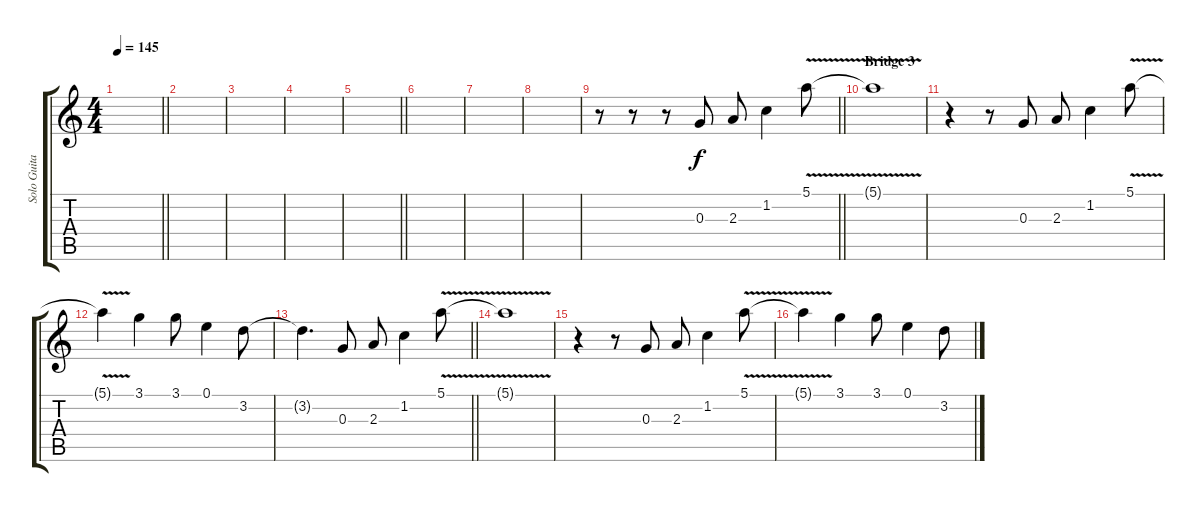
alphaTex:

\track ("Solo Guitar" "Solo Guita") {instrument distortionguitar}
\staff {score tabs}
\tuning (E4 B3 G3 D3 A2 E2) {hide}
\ts (4 4)
\tempo 145
\clef g2
\barLineRight lightlight
\ks c
|
|
|
|
\barLineRight lightlight
|
|
|
|
\barLineRight lightlight
r.8 r.8 r.8 0.3.8 2.3.8 1.2.4 5.1{v}.8 |
\section ("" "Bridge 3")
5.1{t}.1 |
r.4 r.8 0.3.8 2.3.8 1.2.4 5.1{v}.8 |
5.1{t}.4 3.1.4 3.1.8 0.1.4 3.2.8 |
\barLineRight lightlight
3.2{t}.4{d} 0.3.8 2.3.8 1.2.4 5.1{v}.8 |
5.1{t}.1 |
r.4 r.8 0.3.8 2.3.8 1.2.4 5.1{v}.8 |
5.1{t}.4 3.1.4 3.1.8 0.1.4 3.2.8
